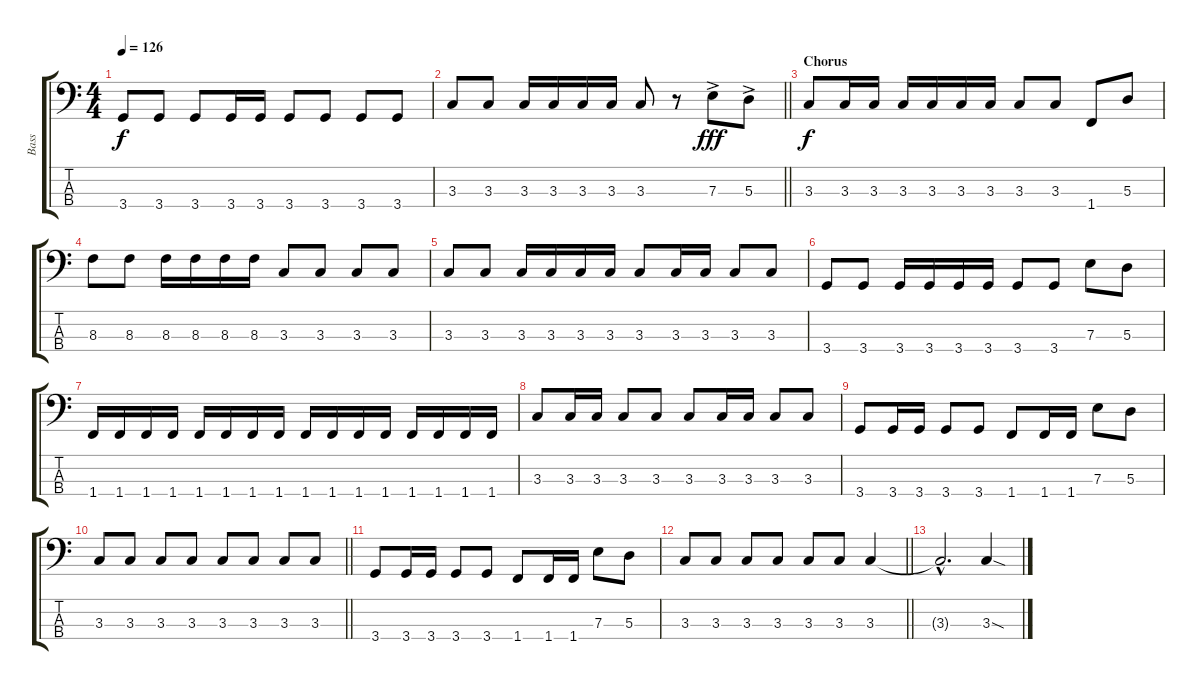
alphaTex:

\track ("Bass" "Bass") {instrument electricbasspick}
\staff {score tabs}
\tuning (G2 D2 A1 E1) {hide}
\ts (4 4)
\tempo 126
\clef f4
\ks c
3.4.8{dy f} 3.4.8 3.4.8 3.4.16 3.4.16 3.4.8 3.4.8 3.4.8 3.4.8 |
\barLineRight lightlight
3.3.8 3.3.8 3.3.16 3.3.16 3.3.16 3.3.16 3.3.8 r.8 7.3{ac}.8{dy fff} 5.3{ac}.8 |
\section ("" "Chorus")
3.3.8{dy f} 3.3.16 3.3.16 3.3.16 3.3.16 3.3.16 3.3.16 3.3.8 3.3.8 1.4.8 5.3.8 |
8.3.8 8.3.8 8.3.16 8.3.16 8.3.16 8.3.16 3.3.8 3.3.8 3.3.8 3.3.8 |
3.3.8 3.3.8 3.3.16 3.3.16 3.3.16 3.3.16 3.3.8 3.3.16 3.3.16 3.3.8 3.3.8 |
3.4.8 3.4.8 3.4.16 3.4.16 3.4.16 3.4.16 3.4.8 3.4.8 7.3.8 5.3.8 |
1.4.16 1.4.16 1.4.16 1.4.16 1.4.16 1.4.16 1.4.16 1.4.16 1.4.16 1.4.16 1.4.16 1.4.16 1.4.16 1.4.16 1.4.16 1.4.16 |
3.3.8 3.3.16 3.3.16 3.3.8 3.3.8 3.3.8 3.3.16 3.3.16 3.3.8 3.3.8 |
3.4.8 3.4.16 3.4.16 3.4.8 3.4.8 1.4.8 1.4.16 1.4.16 7.3.8 5.3.8 |
\barLineRight lightlight
3.3.8 3.3.8 3.3.8 3.3.8 3.3.8 3.3.8 3.3.8 3.3.8 |
3.4.8 3.4.16 3.4.16 3.4.8 3.4.8 1.4.8 1.4.16 1.4.16 7.3.8 5.3.8 |
\barLineRight lightlight
3.3.8 3.3.8 3.3.8 3.3.8 3.3.8 3.3.8 3.3.4 |
3.3{hac t}.2{d} 3.3{sod}.4
